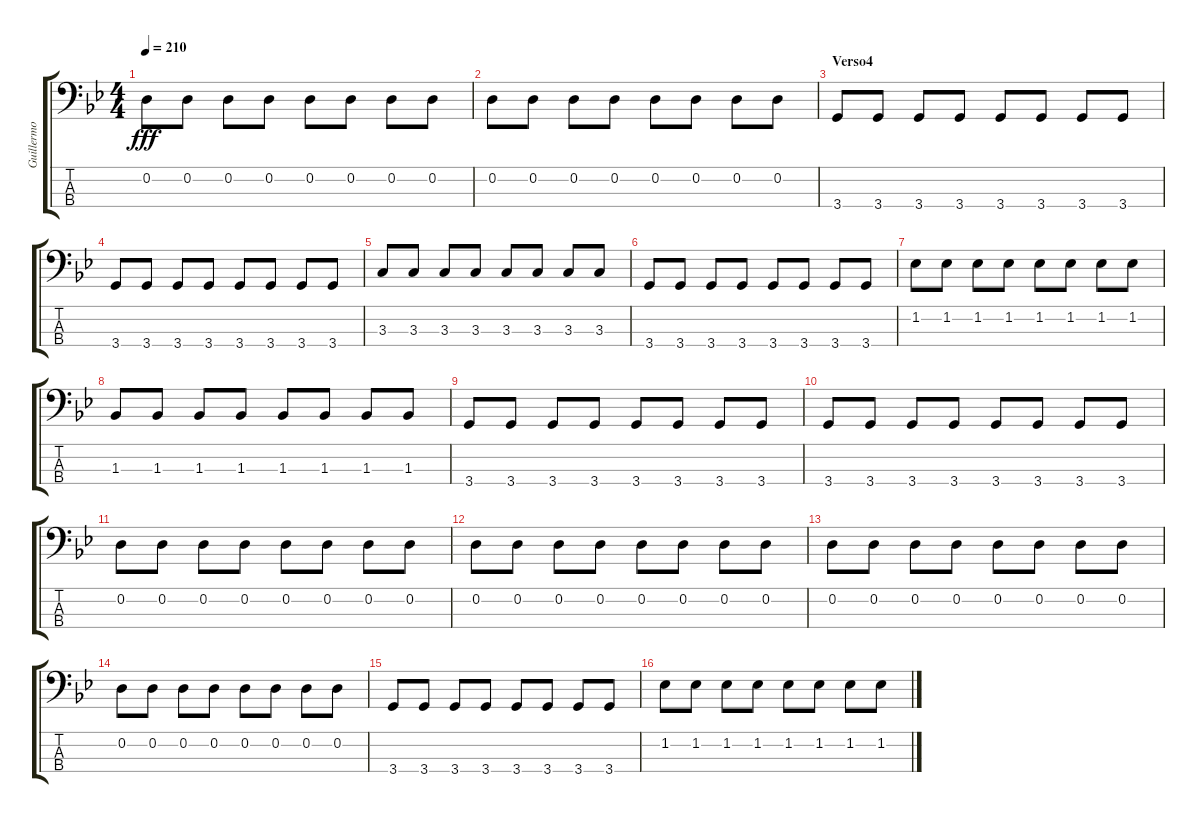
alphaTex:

\track ("Guillermo Sanchez" "Guillermo ") {instrument electricbassfinger}
\staff {score tabs}
\tuning (G2 D2 A1 E1) {hide}
\ts (4 4)
\tempo 210
\clef f4
\ks gminor
0.2.8{dy fff} 0.2.8 0.2.8 0.2.8 0.2.8 0.2.8 0.2.8 0.2.8 |
0.2.8 0.2.8 0.2.8 0.2.8 0.2.8 0.2.8 0.2.8 0.2.8 |
\section ("" "Verso4")
3.4.8 3.4.8 3.4.8 3.4.8 3.4.8 3.4.8 3.4.8 3.4.8 |
3.4.8 3.4.8 3.4.8 3.4.8 3.4.8 3.4.8 3.4.8 3.4.8 |
3.3.8 3.3.8 3.3.8 3.3.8 3.3.8 3.3.8 3.3.8 3.3.8 |
3.4.8 3.4.8 3.4.8 3.4.8 3.4.8 3.4.8 3.4.8 3.4.8 |
1.2.8 1.2.8 1.2.8 1.2.8 1.2.8 1.2.8 1.2.8 1.2.8 |
1.3.8 1.3.8 1.3.8 1.3.8 1.3.8 1.3.8 1.3.8 1.3.8 |
3.4.8 3.4.8 3.4.8 3.4.8 3.4.8 3.4.8 3.4.8 3.4.8 |
3.4.8 3.4.8 3.4.8 3.4.8 3.4.8 3.4.8 3.4.8 3.4.8 |
0.2.8 0.2.8 0.2.8 0.2.8 0.2.8 0.2.8 0.2.8 0.2.8 |
0.2.8 0.2.8 0.2.8 0.2.8 0.2.8 0.2.8 0.2.8 0.2.8 |
0.2.8 0.2.8 0.2.8 0.2.8 0.2.8 0.2.8 0.2.8 0.2.8 |
0.2.8 0.2.8 0.2.8 0.2.8 0.2.8 0.2.8 0.2.8 0.2.8 |
3.4.8 3.4.8 3.4.8 3.4.8 3.4.8 3.4.8 3.4.8 3.4.8 |
1.2.8 1.2.8 1.2.8 1.2.8 1.2.8 1.2.8 1.2.8 1.2.8
